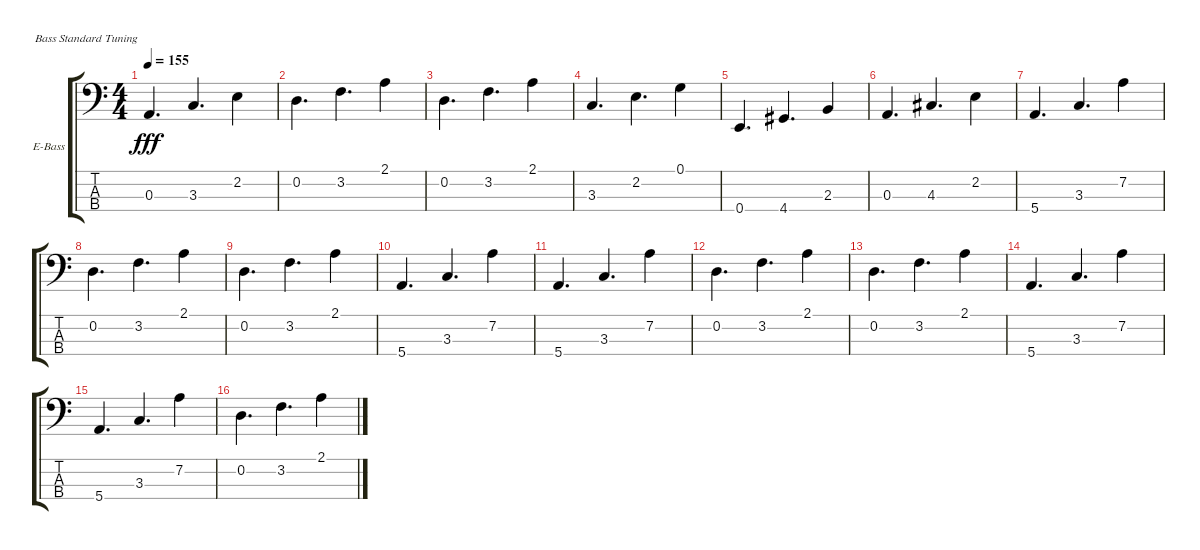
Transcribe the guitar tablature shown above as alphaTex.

\bracketExtendMode groupsimilarinstruments
\firstSystemTrackNameOrientation horizontal
\otherSystemsTrackNameOrientation horizontal
\track ("А. Андреев" "E-Bass") {instrument electricbasspick}
\staff {score tabs}
\tuning (G2 D2 A1 E1)
\ts (4 4)
\tempo 155
\clef f4
\ks c
0.3.4{d dy fff} 3.3.4{d} 2.2.4 |
0.2.4{d} 3.2.4{d} 2.1.4 |
0.2.4{d} 3.2.4{d} 2.1.4 |
3.3.4{d} 2.2.4{d} 0.1.4 |
0.4.4{d} 4.4.4{d} 2.3.4 |
0.3.4{d} 4.3.4{d} 2.2.4 |
5.4.4{d} 3.3.4{d} 7.2.4 |
0.2.4{d} 3.2.4{d} 2.1.4 |
0.2.4{d} 3.2.4{d} 2.1.4 |
5.4.4{d} 3.3.4{d} 7.2.4 |
5.4.4{d} 3.3.4{d} 7.2.4 |
0.2.4{d} 3.2.4{d} 2.1.4 |
0.2.4{d} 3.2.4{d} 2.1.4 |
5.4.4{d} 3.3.4{d} 7.2.4 |
5.4.4{d} 3.3.4{d} 7.2.4 |
0.2.4{d} 3.2.4{d} 2.1.4
